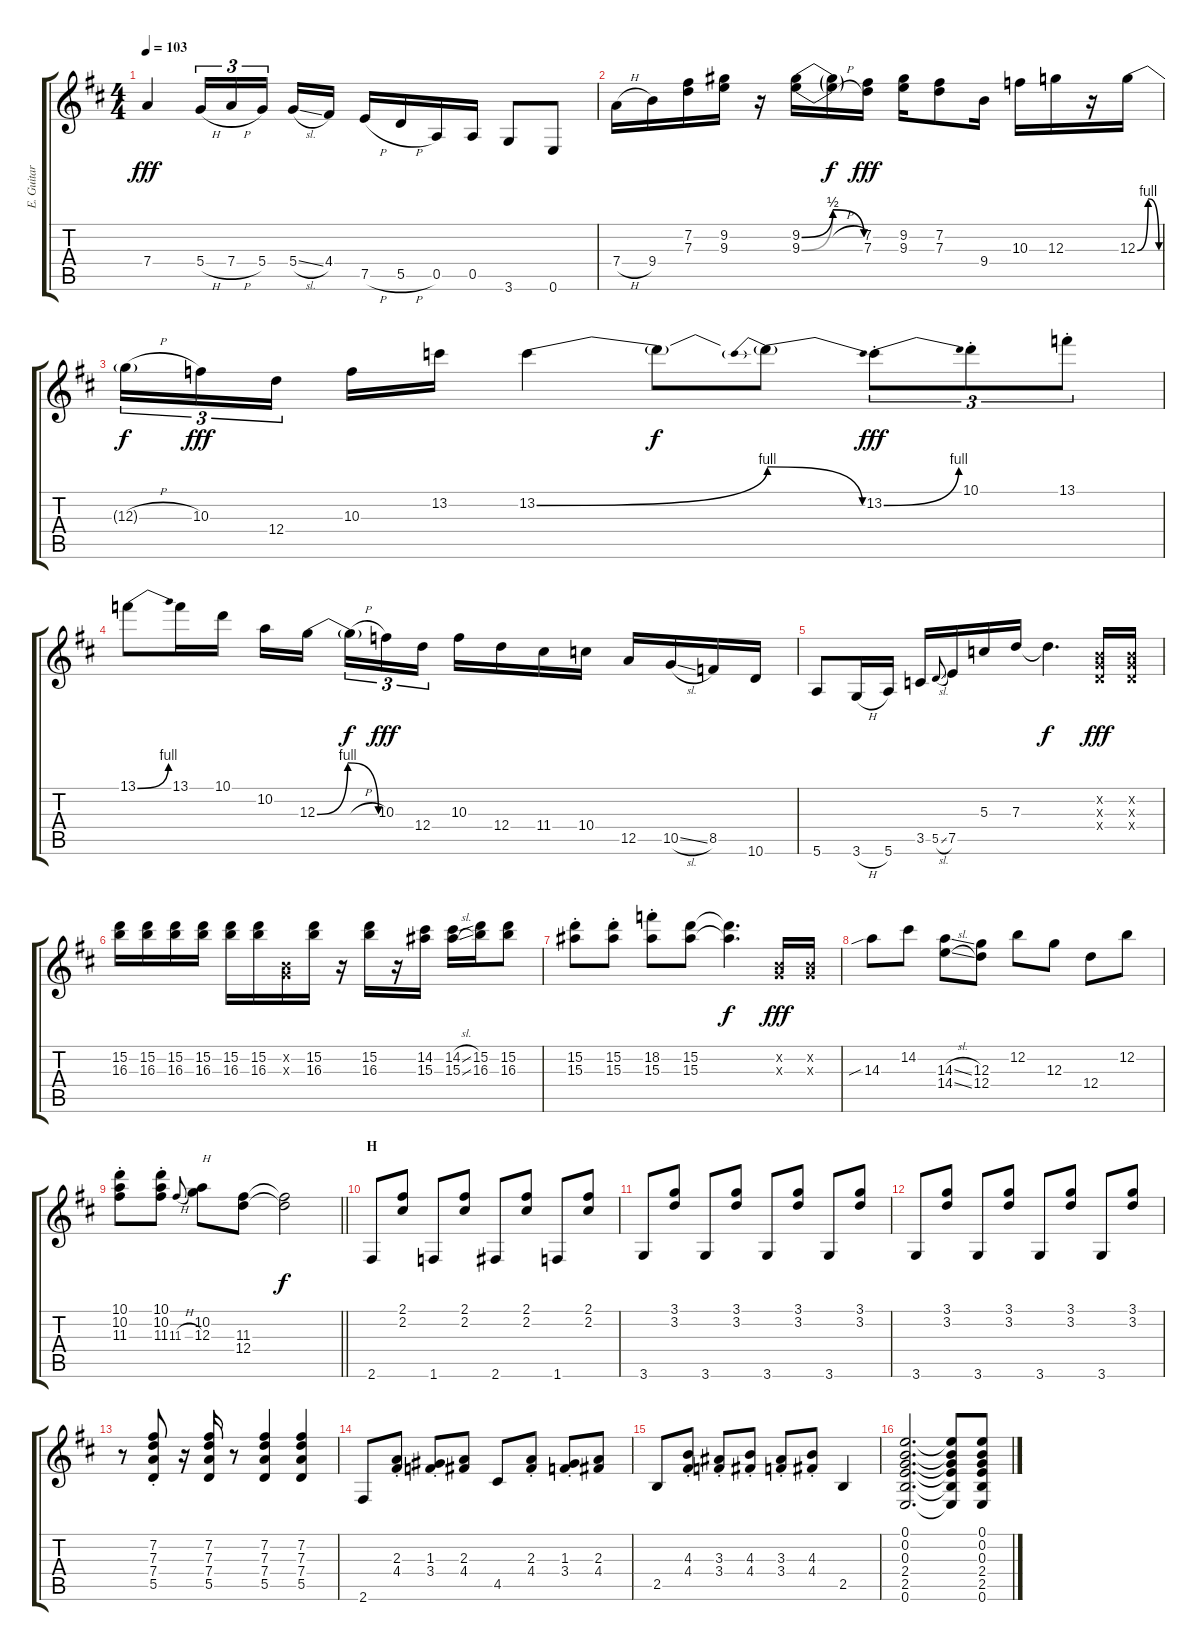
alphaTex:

\track ("E. Guitar" "E. Guitar") {instrument overdrivenguitar}
\staff {score tabs}
\tuning (E4 B3 G3 D3 A2 E2) {hide}
\ts (4 4)
\tempo 103
\clef g2
\ks d
7.4.4{dy fff} 5.4{h}.16{tu (3 2)} 7.4{h}.16{tu (3 2)} 5.4.16{tu (3 2) beam splitsecondary} 5.4{sl}.16 4.4.16 7.5{h}.16 5.5{h}.16 0.5.16 0.5.16 3.6.8 0.6.8 |
7.4{h}.16 9.4.16 (7.2 7.3).16 (9.2 9.3).16 r.16 (9.2{be (bendrelease 0 0 15 2 46 2 60 0)} 9.3{be (bendrelease 0 0 15 2 46 2 60 0)}).16 (9.2{h t} 9.3{h t}).16{dy f} (7.2 7.3).16{dy fff} (9.2 9.3).16 (7.2 7.3).8 9.4.16 10.3.16 12.3.16 r.16 12.3{be (bendrelease 0 0 15 4 45 4 60 0)}.16 |
12.3{h t}.16{tu (3 2) dy f} 10.3.16{tu (3 2) dy fff} 12.4.16{tu (3 2) beam splitsecondary} 10.3.16 13.2.16 13.2{be (bend 0 0 60 4)}.4 13.2{t}.8{dy f} 13.2{be (prebendrelease 0 4 60 0) t}.8 13.2{be (bend 0 0 60 4) st}.8{tu (3 2) dy fff} 10.1{st}.8{tu (3 2)} 13.1{st}.8{tu (3 2)} |
13.1{be (bend 0 0 60 4)}.8 13.1.16 10.1.16 10.2.16 12.3{be (bendrelease 0 0 15 4 45 4 60 0)}.16{beam splitsecondary} 12.3{h t}.16{tu (3 2) dy f} 10.3.16{tu (3 2) dy fff} 12.4.16{tu (3 2)} 10.3.16 12.4.16 11.4.16 10.4.16 12.5.16 10.5{sl}.16 8.5.16 10.6.16 |
5.6.8 3.6{h}.16 5.6.16 3.5.16 5.5{sl}.8{gr onbeat} 7.5.16 5.3.16 7.3.16 7.3{t}.4{d dy f} (0.2{x} 0.3{x} 0.4{x}).16{dy fff} (0.2{x} 0.3{x} 0.4{x}).16 |
(15.2 16.3).16 (15.2 16.3).16 (15.2 16.3).16 (15.2 16.3).16 (15.2 16.3).16 (15.2 16.3).16 (0.2{x} 0.3{x}).16 (15.2 16.3).16 r.16 (15.2 16.3).16 r.16 (14.2 15.3).16 (14.2{sl} 15.3{sl}).16 (15.2 16.3).16 (15.2 16.3).8 |
(15.2{st} 15.3{st}).8 (15.2{st} 15.3{st}).8 (18.2{st} 15.3{st}).8 (15.2 15.3).8 (15.2{t} 15.3{t}).4{d dy f} (0.2{x} 0.3{x}).16{dy fff} (0.2{x} 0.3{x}).16 |
14.3{sib}.8 14.2.8 (14.3{sl} 14.4{sl}).8 (12.3 12.4).8 12.2.8 12.3.8 12.4.8 12.2.8 |
\barLineRight lightlight
(10.1{st} 10.2{st} 11.3{st}).8 (10.1{st} 10.2{st} 11.3{st}).8 11.3{h}.8{gr onbeat} (10.2 12.3).8{txt "H"} (11.3 12.4).8 (11.3{t} 12.4{t}).2{dy f} |
\section ("" "H")
2.6.8 (2.1 2.2).8 1.6.8 (2.1 2.2).8 2.6.8 (2.1 2.2).8 1.6.8 (2.1 2.2).8 |
3.6.8 (3.1 3.2).8 3.6.8 (3.1 3.2).8 3.6.8 (3.1 3.2).8 3.6.8 (3.1 3.2).8 |
3.6.8 (3.1 3.2).8 3.6.8 (3.1 3.2).8 3.6.8 (3.1 3.2).8 3.6.8 (3.1 3.2).8 |
r.8 (7.2{st} 7.3{st} 7.4{st} 5.5{st}).8 r.16 (7.2 7.3 7.4 5.5).16 r.8 (7.2 7.3 7.4 5.5).4 (7.2 7.3 7.4 5.5).4 |
2.6.8 (2.3{st} 4.4{st}).8 (1.3{st} 3.4{st}).8 (2.3 4.4).8 4.5.8 (2.3{st} 4.4{st}).8 (1.3{st} 3.4{st}).8 (2.3 4.4).8 |
2.5.8 (4.3{st} 4.4{st}).8 (3.3{st} 3.4{st}).8 (4.3{st} 4.4{st}).8 (3.3{st} 3.4{st}).8 (4.3{st} 4.4{st}).8 2.5.4 |
(0.1 0.2 0.3 2.4 2.5 0.6).2{d} (0.1{t} 0.2{t} 0.3{t} 2.4{t} 2.5{t} 0.6{t}).8 (0.1 0.2 0.3 2.4 2.5 0.6).8
